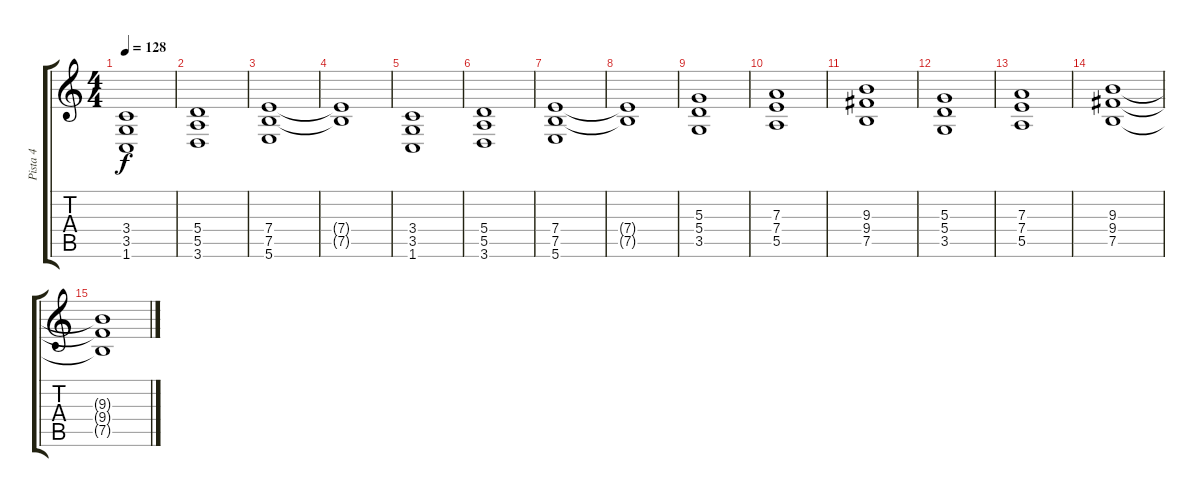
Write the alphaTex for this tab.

\track ("Pista 4" "Pista 4") {instrument overdrivenguitar}
\staff {score tabs}
\tuning (B3 Gb3 D3 A2 E2 B1) {hide}
\ts (4 4)
\tempo 128
\clef g2
\ks c
(3.4 3.5 1.6).1{dy f} |
(5.4 5.5 3.6).1 |
(7.4 7.5 5.6).1 |
(7.4{t} 7.5{t}).1 |
(3.4 3.5 1.6).1 |
(5.4 5.5 3.6).1 |
(7.4 7.5 5.6).1 |
(7.4{t} 7.5{t}).1 |
(5.3 5.4 3.5).1 |
(7.3 7.4 5.5).1 |
(9.3 9.4 7.5).1 |
(5.3 5.4 3.5).1 |
(7.3 7.4 5.5).1 |
(9.3 9.4 7.5).1 |
(9.3{t} 9.4{t} 7.5{t}).1
